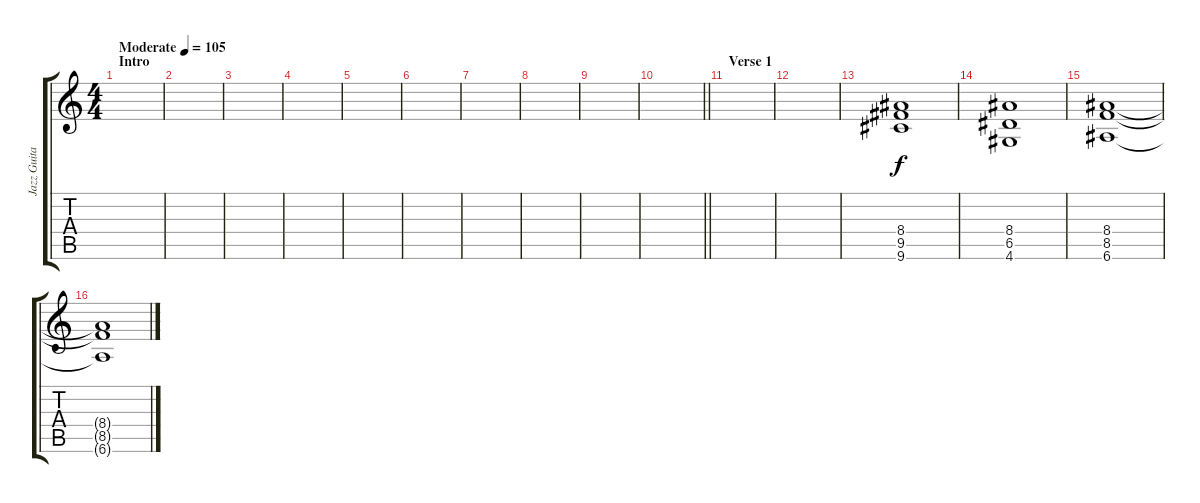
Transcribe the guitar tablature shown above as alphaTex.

\track ("Jazz Guitar" "Jazz Guita") {instrument electricguitarjazz}
\staff {score tabs}
\tuning (E4 B3 G3 D3 A2 E2) {hide}
\ts (4 4)
\section ("" "Intro")
\tempo (105 "Moderate")
\clef g2
\ks c
|
|
|
|
|
|
|
|
|
\barLineRight lightlight
|
\section ("" "Verse 1")
|
|
(8.4 9.5 9.6).1 |
(8.4 6.5 4.6).1 |
(8.4 8.5 6.6).1 |
(8.4{t} 8.5{t} 6.6{t}).1
